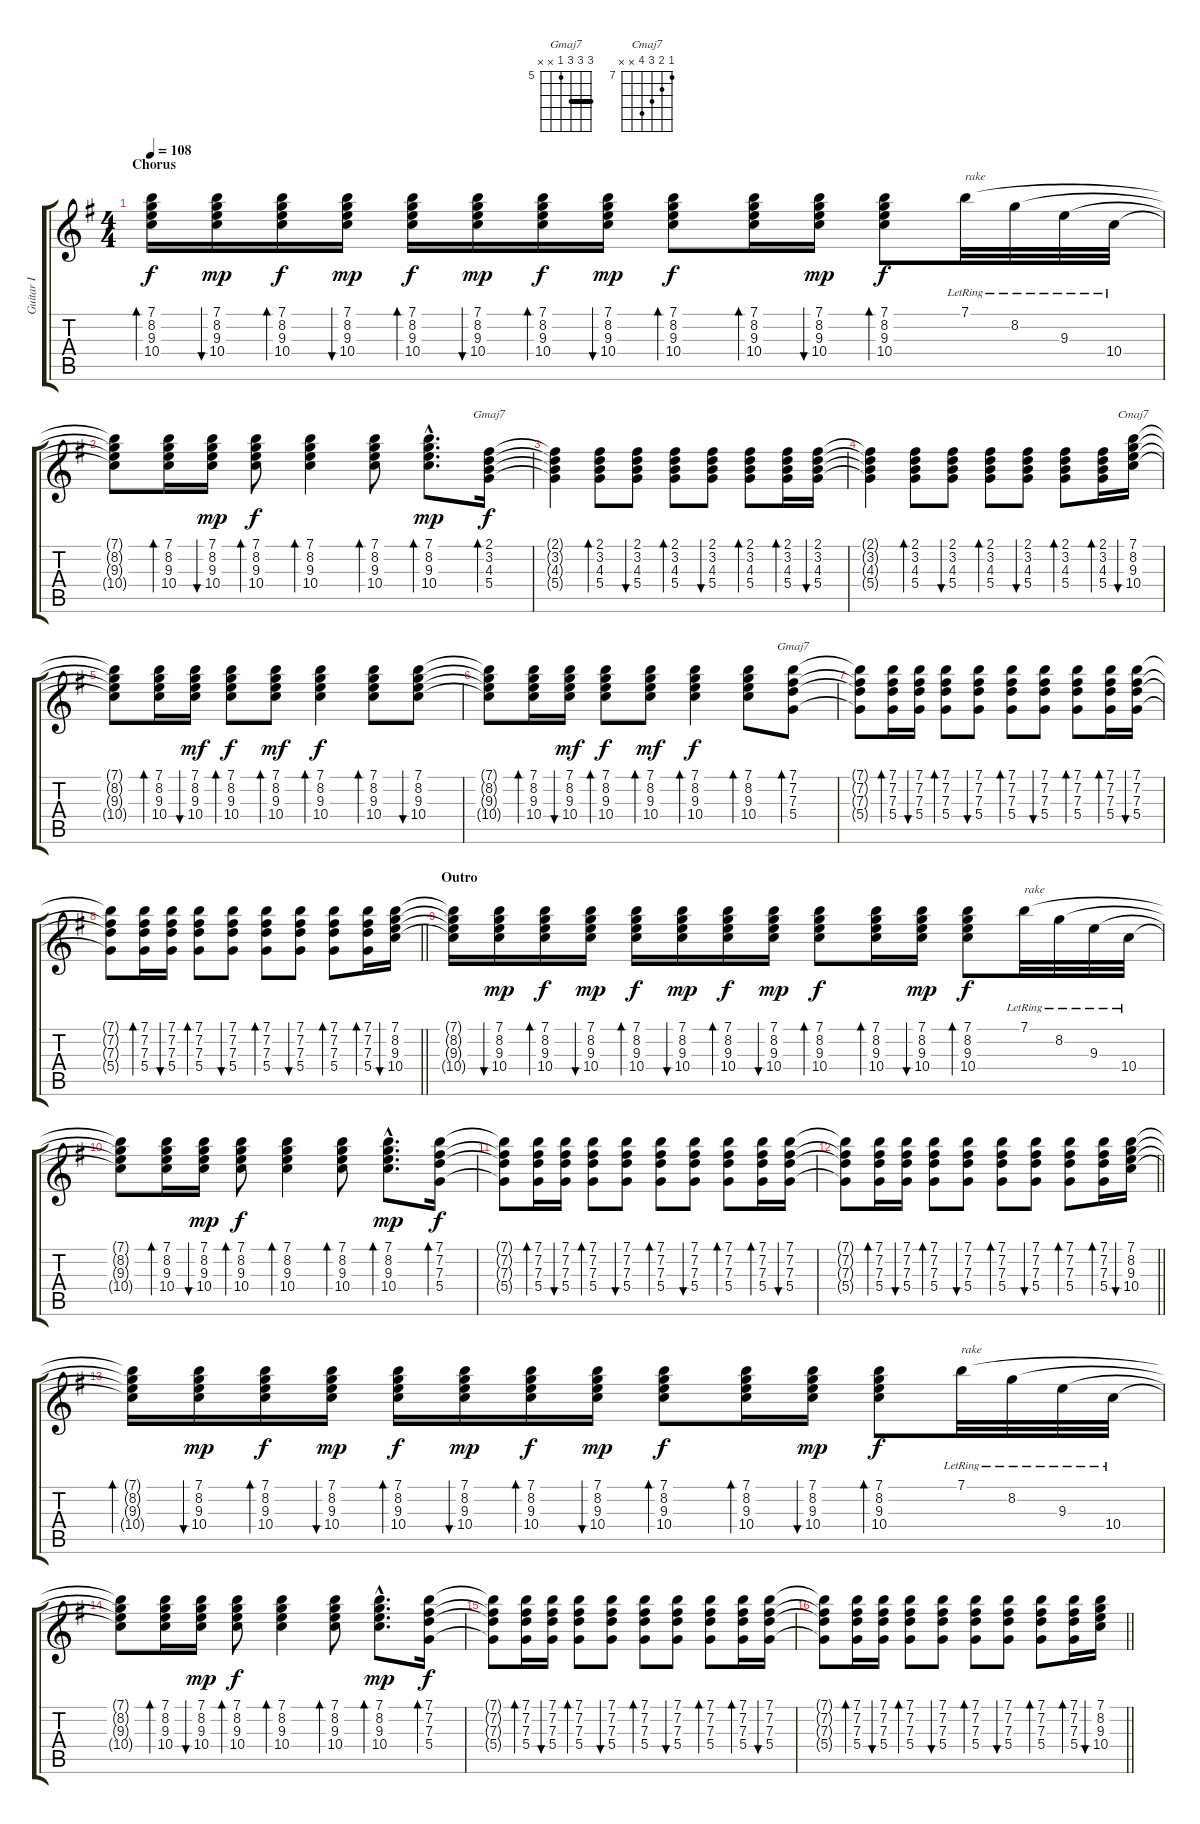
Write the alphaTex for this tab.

\track ("Guitar I" "Guitar I") {instrument electricguitarclean}
\staff {score tabs}
\tuning (E4 B3 G3 D3 A2 E2) {hide}
\chord ("Gmaj7" 2 3 4 5 x x)
\chord ("Cmaj7" 7 8 9 10 x x) {firstfret 7}
\chord ("Gmaj7" 7 7 7 5 x x) {firstfret 5 barre 7}
\ts (4 4)
\section ("" "Chorus")
\tempo 108
\clef g2
\ks g
(7.1{t} 8.2{t} 9.3{t} 10.4{t}).16{bd 30 dy f} (7.1 8.2 9.3 10.4).16{bu 30 dy mp} (7.1 8.2 9.3 10.4).16{bd 30 dy f} (7.1 8.2 9.3 10.4).16{bu 30 dy mp} (7.1 8.2 9.3 10.4).16{bd 30 dy f} (7.1 8.2 9.3 10.4).16{bu 30 dy mp} (7.1 8.2 9.3 10.4).16{bd 30 dy f} (7.1 8.2 9.3 10.4).16{bu 30 dy mp} (7.1 8.2 9.3 10.4).8{bd 30 dy f} (7.1 8.2 9.3 10.4).16{bd 30} (7.1 8.2 9.3 10.4).16{bu 30 dy mp} (7.1 8.2 9.3 10.4).8{bd 30 dy f} 7.1{lr}.32{txt "rake"} 8.2{lr}.32 9.3{lr}.32 10.4{lr}.32 |
(7.1{t} 8.2{t} 9.3{t} 10.4{t}).8 (7.1 8.2 9.3 10.4).16{bd 30} (7.1 8.2 9.3 10.4).16{bu 30 dy mp} (7.1 8.2 9.3 10.4).8{bd 30 dy f} (7.1 8.2 9.3 10.4).4{bd 60} (7.1 8.2 9.3 10.4).8{bd 30} (7.1{hac} 8.2{hac} 9.3{hac} 10.4{hac}).8{d bd 30 dy mp} (2.1 3.2 4.3 5.4).16{bd 240 ch "Gmaj7" dy f} |
(2.1{t} 3.2{t} 4.3{t} 5.4{t}).4 (2.1 3.2 4.3 5.4).8{bd 30} (2.1 3.2 4.3 5.4).8{bu 30} (2.1 3.2 4.3 5.4).8{bd 30} (2.1 3.2 4.3 5.4).8{bu 30} (2.1 3.2 4.3 5.4).8{bd 30} (2.1 3.2 4.3 5.4).16{bd 30} (2.1 3.2 4.3 5.4).16{bu 240} |
(2.1{t} 3.2{t} 4.3{t} 5.4{t}).4 (2.1 3.2 4.3 5.4).8{bd 30} (2.1 3.2 4.3 5.4).8{bu 30} (2.1 3.2 4.3 5.4).8{bd 30} (2.1 3.2 4.3 5.4).8{bu 30} (2.1 3.2 4.3 5.4).8{bd 30} (2.1 3.2 4.3 5.4).16{bd 30} (7.1 8.2 9.3 10.4).16{bu 30 ch "Cmaj7"} |
(7.1{t} 8.2{t} 9.3{t} 10.4{t}).8 (7.1 8.2 9.3 10.4).16{bd 30} (7.1 8.2 9.3 10.4).16{bu 30 dy mf} (7.1 8.2 9.3 10.4).8{bd 30 dy f} (7.1 8.2 9.3 10.4).8{bd 30 dy mf} (7.1 8.2 9.3 10.4).4{bd 30 dy f} (7.1 8.2 9.3 10.4).8{bd 30} (7.1 8.2 9.3 10.4).8{bu 30} |
(7.1{t} 8.2{t} 9.3{t} 10.4{t}).8 (7.1 8.2 9.3 10.4).16{bd 30} (7.1 8.2 9.3 10.4).16{bu 30 dy mf} (7.1 8.2 9.3 10.4).8{bd 30 dy f} (7.1 8.2 9.3 10.4).8{bd 30 dy mf} (7.1 8.2 9.3 10.4).4{bd 30 dy f} (7.1 8.2 9.3 10.4).8{bd 30} (7.1 7.2 7.3 5.4).8{bd 30 ch "Gmaj7"} |
(7.1{t} 7.2{t} 7.3{t} 5.4{t}).8 (7.1 7.2 7.3 5.4).16{bd 30} (7.1 7.2 7.3 5.4).16{bu 30} (7.1 7.2 7.3 5.4).8{bd 30} (7.1 7.2 7.3 5.4).8{bu 30} (7.1 7.2 7.3 5.4).8{bd 30} (7.1 7.2 7.3 5.4).8{bu 30} (7.1 7.2 7.3 5.4).8{bd 30} (7.1 7.2 7.3 5.4).16{bd 30} (7.1 7.2 7.3 5.4).16{bu 240} |
\barLineRight lightlight
(7.1{t} 7.2{t} 7.3{t} 5.4{t}).8 (7.1 7.2 7.3 5.4).16{bd 30} (7.1 7.2 7.3 5.4).16{bu 30} (7.1 7.2 7.3 5.4).8{bd 30} (7.1 7.2 7.3 5.4).8{bu 30} (7.1 7.2 7.3 5.4).8{bd 30} (7.1 7.2 7.3 5.4).8{bu 30} (7.1 7.2 7.3 5.4).8{bd 30} (7.1 7.2 7.3 5.4).16{bd 30} (7.1 8.2 9.3 10.4).16{bu 240} |
\section ("" "Outro")
(7.1{t} 8.2{t} 9.3{t} 10.4{t}).16 (7.1 8.2 9.3 10.4).16{bu 30 dy mp} (7.1 8.2 9.3 10.4).16{bd 30 dy f} (7.1 8.2 9.3 10.4).16{bu 30 dy mp} (7.1 8.2 9.3 10.4).16{bd 30 dy f} (7.1 8.2 9.3 10.4).16{bu 30 dy mp} (7.1 8.2 9.3 10.4).16{bd 30 dy f} (7.1 8.2 9.3 10.4).16{bu 30 dy mp} (7.1 8.2 9.3 10.4).8{bd 30 dy f} (7.1 8.2 9.3 10.4).16{bd 30} (7.1 8.2 9.3 10.4).16{bu 30 dy mp} (7.1 8.2 9.3 10.4).8{bd 30 dy f} 7.1{lr}.32{txt "rake"} 8.2{lr}.32 9.3{lr}.32 10.4{lr}.32 |
(7.1{t} 8.2{t} 9.3{t} 10.4{t}).8 (7.1 8.2 9.3 10.4).16{bd 30} (7.1 8.2 9.3 10.4).16{bu 30 dy mp} (7.1 8.2 9.3 10.4).8{bd 30 dy f} (7.1 8.2 9.3 10.4).4{bd 60} (7.1 8.2 9.3 10.4).8{bd 30} (7.1{hac} 8.2{hac} 9.3{hac} 10.4{hac}).8{d bd 30 dy mp} (7.1 7.2 7.3 5.4).16{bd 240 dy f} |
(7.1{t} 7.2{t} 7.3{t} 5.4{t}).8 (7.1 7.2 7.3 5.4).16{bd 30} (7.1 7.2 7.3 5.4).16{bu 30} (7.1 7.2 7.3 5.4).8{bd 30} (7.1 7.2 7.3 5.4).8{bu 30} (7.1 7.2 7.3 5.4).8{bd 30} (7.1 7.2 7.3 5.4).8{bu 30} (7.1 7.2 7.3 5.4).8{bd 30} (7.1 7.2 7.3 5.4).16{bd 30} (7.1 7.2 7.3 5.4).16{bu 240} |
\barLineRight lightlight
(7.1{t} 7.2{t} 7.3{t} 5.4{t}).8 (7.1 7.2 7.3 5.4).16{bd 30} (7.1 7.2 7.3 5.4).16{bu 30} (7.1 7.2 7.3 5.4).8{bd 30} (7.1 7.2 7.3 5.4).8{bu 30} (7.1 7.2 7.3 5.4).8{bd 30} (7.1 7.2 7.3 5.4).8{bu 30} (7.1 7.2 7.3 5.4).8{bd 30} (7.1 7.2 7.3 5.4).16{bd 30} (7.1 8.2 9.3 10.4).16{bu 240} |
(7.1{t} 8.2{t} 9.3{t} 10.4{t}).16{bd 30} (7.1 8.2 9.3 10.4).16{bu 30 dy mp} (7.1 8.2 9.3 10.4).16{bd 30 dy f} (7.1 8.2 9.3 10.4).16{bu 30 dy mp} (7.1 8.2 9.3 10.4).16{bd 30 dy f} (7.1 8.2 9.3 10.4).16{bu 30 dy mp} (7.1 8.2 9.3 10.4).16{bd 30 dy f} (7.1 8.2 9.3 10.4).16{bu 30 dy mp} (7.1 8.2 9.3 10.4).8{bd 30 dy f} (7.1 8.2 9.3 10.4).16{bd 30} (7.1 8.2 9.3 10.4).16{bu 30 dy mp} (7.1 8.2 9.3 10.4).8{bd 30 dy f} 7.1{lr}.32{txt "rake"} 8.2{lr}.32 9.3{lr}.32 10.4{lr}.32 |
(7.1{t} 8.2{t} 9.3{t} 10.4{t}).8 (7.1 8.2 9.3 10.4).16{bd 30} (7.1 8.2 9.3 10.4).16{bu 30 dy mp} (7.1 8.2 9.3 10.4).8{bd 30 dy f} (7.1 8.2 9.3 10.4).4{bd 60} (7.1 8.2 9.3 10.4).8{bd 30} (7.1{hac} 8.2{hac} 9.3{hac} 10.4{hac}).8{d bd 30 dy mp} (7.1 7.2 7.3 5.4).16{bd 240 dy f} |
(7.1{t} 7.2{t} 7.3{t} 5.4{t}).8 (7.1 7.2 7.3 5.4).16{bd 30} (7.1 7.2 7.3 5.4).16{bu 30} (7.1 7.2 7.3 5.4).8{bd 30} (7.1 7.2 7.3 5.4).8{bu 30} (7.1 7.2 7.3 5.4).8{bd 30} (7.1 7.2 7.3 5.4).8{bu 30} (7.1 7.2 7.3 5.4).8{bd 30} (7.1 7.2 7.3 5.4).16{bd 30} (7.1 7.2 7.3 5.4).16{bu 240} |
\barLineRight lightlight
(7.1{t} 7.2{t} 7.3{t} 5.4{t}).8 (7.1 7.2 7.3 5.4).16{bd 30} (7.1 7.2 7.3 5.4).16{bu 30} (7.1 7.2 7.3 5.4).8{bd 30} (7.1 7.2 7.3 5.4).8{bu 30} (7.1 7.2 7.3 5.4).8{bd 30} (7.1 7.2 7.3 5.4).8{bu 30} (7.1 7.2 7.3 5.4).8{bd 30} (7.1 7.2 7.3 5.4).16{bd 30} (7.1 8.2 9.3 10.4).16{bu 240}
